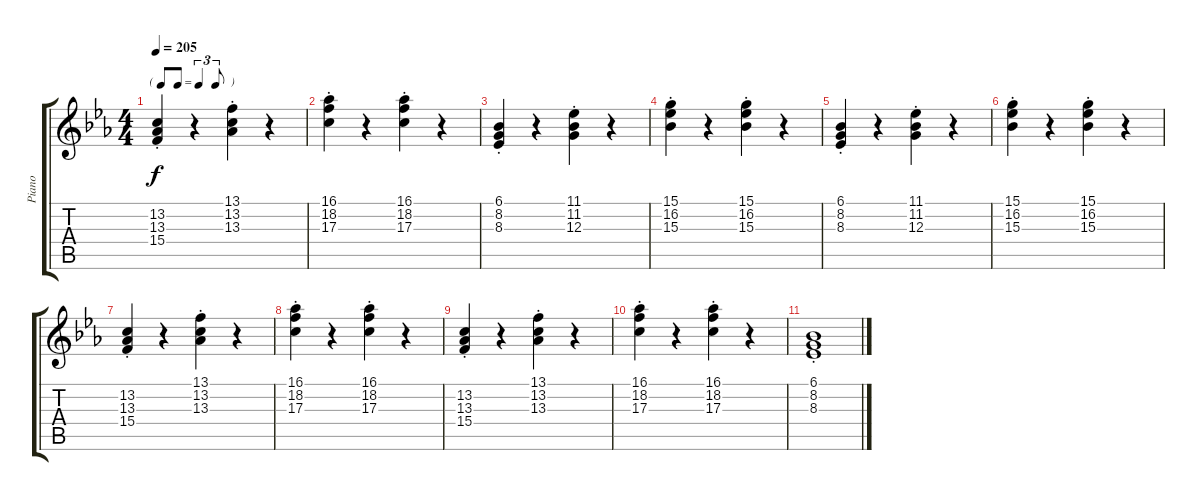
\track ("Piano" "Piano") {instrument acousticgrandpiano}
\staff {score tabs}
\tuning (E4 B3 G3 D3 A2 E2) {hide}
\ts (4 4)
\tf triplet8th
\tempo 205
\clef g2
\ks eb
(13.2{st} 13.3{st} 15.4{st}).4{dy f} r.4 (13.1{st} 13.2{st} 13.3{st}).4 r.4 |
(16.1{st} 18.2{st} 17.3{st}).4 r.4 (16.1{st} 18.2{st} 17.3{st}).4 r.4 |
(6.1{st} 8.2{st} 8.3{st}).4 r.4 (11.1{st} 11.2{st} 12.3{st}).4 r.4 |
(15.1{st} 16.2{st} 15.3{st}).4 r.4 (15.1{st} 16.2{st} 15.3{st}).4 r.4 |
(6.1{st} 8.2{st} 8.3{st}).4 r.4 (11.1{st} 11.2{st} 12.3{st}).4 r.4 |
(15.1{st} 16.2{st} 15.3{st}).4 r.4 (15.1{st} 16.2{st} 15.3{st}).4 r.4 |
(13.2{st} 13.3{st} 15.4{st}).4 r.4 (13.1{st} 13.2{st} 13.3{st}).4 r.4 |
(16.1{st} 18.2{st} 17.3{st}).4 r.4 (16.1{st} 18.2{st} 17.3{st}).4 r.4 |
(13.2{st} 13.3{st} 15.4{st}).4 r.4 (13.1{st} 13.2{st} 13.3{st}).4 r.4 |
(16.1{st} 18.2{st} 17.3{st}).4 r.4 (16.1{st} 18.2{st} 17.3{st}).4 r.4 |
(6.1{st} 8.2{st} 8.3{st}).1
